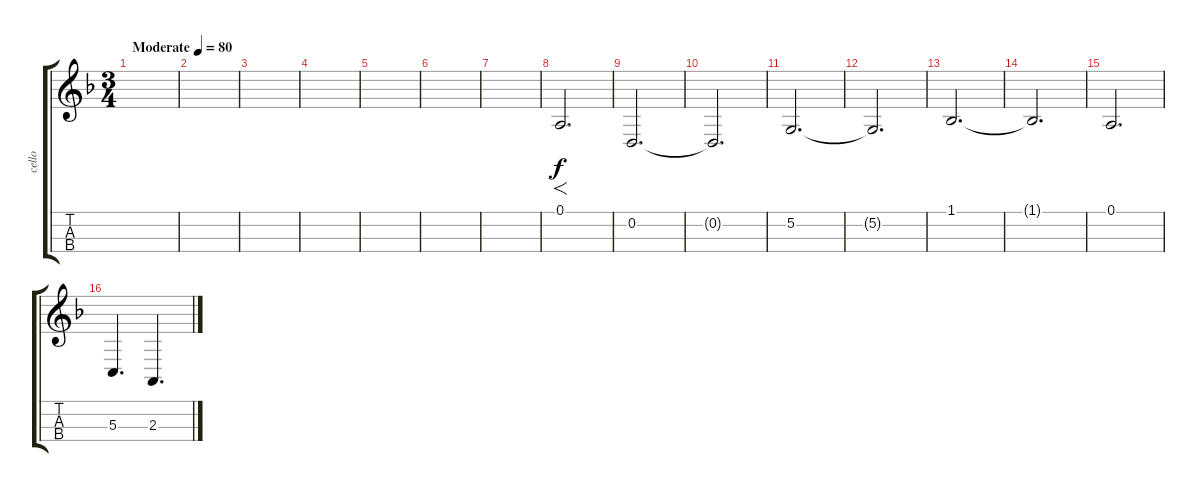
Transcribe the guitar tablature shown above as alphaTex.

\track ("cello" "cello") {instrument tremolostrings}
\staff {score tabs}
\tuning (A3 D3 G2 C2) {hide}
\ts (3 4)
\tempo (80 "Moderate")
\clef g2
\ks f
|
|
|
|
|
|
|
0.1.2{f d} |
0.2.2{d} |
0.2{t}.2{d} |
5.2.2{d} |
5.2{t}.2{d} |
1.1.2{d} |
1.1{t}.2{d} |
0.1.2{d} |
5.3.4{d} 2.3.4{d}
